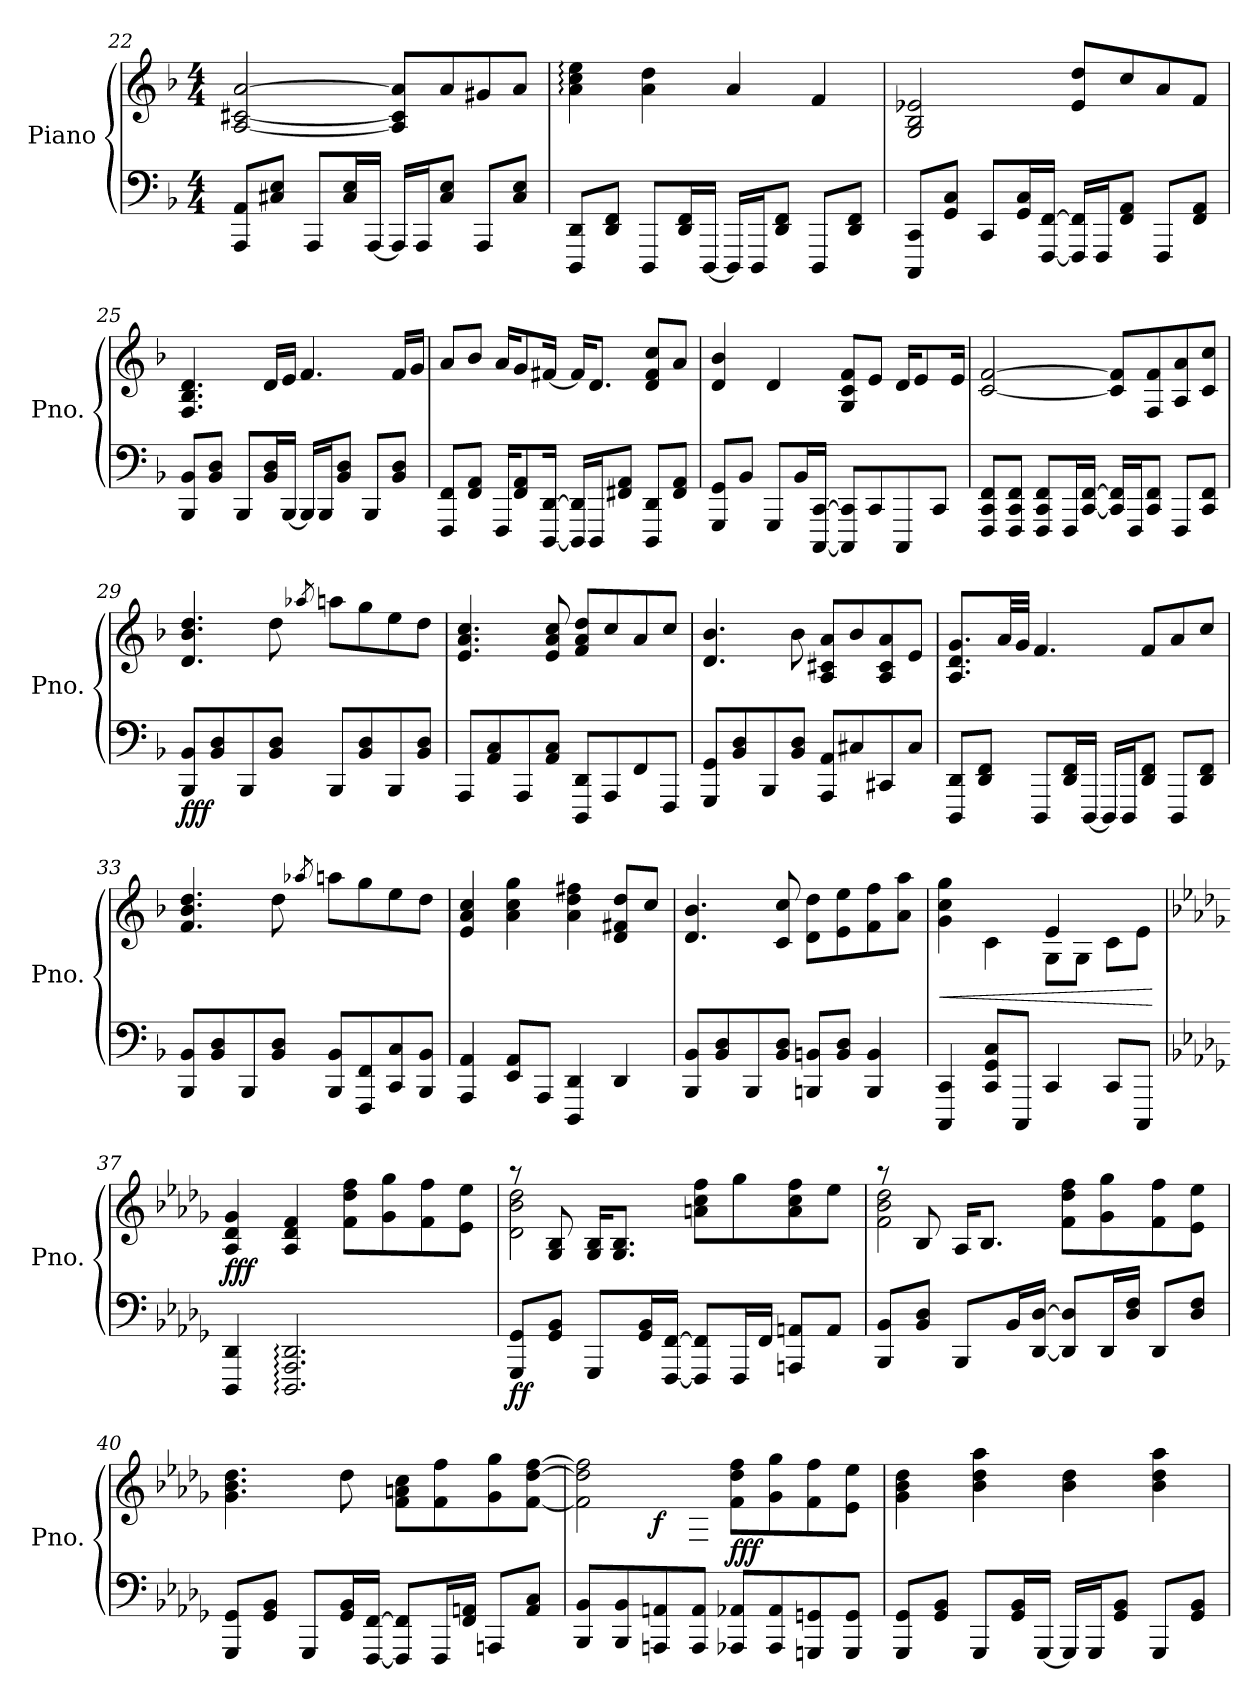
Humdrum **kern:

**kern	**kern	**dynam
*part1	*part1	*part1
*staff2	*staff1	*staff1/2
*I"Piano	*	*
*I'Pno.	*	*
*clefF4	*clefG2	*
*k[b-]	*k[b-]	*
*M4/4	*M4/4	*
=22	=22	=22
8AAA/ 8AA/L	[2A/ [2c#X/ [2a/	.
8C#X/ 8E/J	.	.
8AAA/L	.	.
16C#/ 16E/L	.	.
[16AAA/JJ	.	.
16AAA/LL]	8A/] 8c#/] 8a/]L	.
16AAA/J	.	.
8C#/ 8E/J	8a/	.
8AAA/L	8g#X/	.
8C#/ 8E/J	8a/J	.
!!LO:LB:g=z
=23	=23	=23
8DDD/ 8DD/L	4a\: 4cc\: 4ee\:	.
8DD/ 8FF/J	.	.
8DDD/L	4a\ 4dd\	.
16DD/ 16FF/L	.	.
[16DDD/JJ	.	.
16DDD/LL]	4a/	.
16DDD/J	.	.
8DD/ 8FF/J	.	.
8DDD/L	4f/	.
8DD/ 8FF/J	.	.
=24	=24	=24
8CCC/ 8CC/L	2G/ 2B-/ 2e-X/	.
8GG/ 8C/J	.	.
8CC/L	.	.
16GG/ 16C/L	.	.
[16FFF/ [16FF/JJ	.	.
16FFF/] 16FF/]LL	8e-/ 8dd/L	.
16FFF/J	.	.
8FF/ 8AA/J	8cc/	.
8FFF/L	8a/	.
8FF/ 8AA/J	8f/J	.
=25	=25	=25
8BBB-/ 8BB-/L	4.F/ 4.B-/ 4.d/	.
8BB-/ 8D/J	.	.
8BBB-/L	.	.
16BB-/ 16D/L	16d/LL	.
[16BBB-/JJ	16e/JJ	.
16BBB-/LL]	4.f/	.
16BBB-/J	.	.
8BB-/ 8D/J	.	.
8BBB-/L	.	.
8BB-/ 8D/J	16f/LL	.
.	16g/JJ	.
!!LO:LB:g=z
=26	=26	=26
8FFF/ 8FF/L	8a/L	.
8FF/ 8AA/J	8b-/J	.
16FFF/KL	16a/KL	.
8FF/ 8AA/	8g/	.
[16DDD/ [16DD/Jk	[16f#X/Jk	.
16DDD/] 16DD/]LL	16f#/KL]	.
16DDD/J	8.d/J	.
8FF#X/ 8AA/J	.	.
8DDD/ 8DD/L	8d/ 8f#/ 8cc/L	.
8FF#/ 8AA/J	8a/J	.
=27	=27	=27
8GGG/ 8GG/L	4d/ 4b-/	.
8BB-/J	.	.
8GGG/L	4d/	.
16BB-/L	.	.
[16CCC/ [16CC/JJ	.	.
8CCC/] 8CC/]L	8G/ 8c/ 8f/L	.
8CC/	8e/J	.
8CCC/	16d/KL	.
.	8e/	.
8CC/J	.	.
.	16e/Jk	.
=28	=28	=28
8FFF/ 8CC/ 8FF/L	[2c/ [2f/	.
8FFF/ 8CC/ 8FF/J	.	.
8FFF/ 8CC/ 8FF/L	.	.
16FFF/L	.	.
[16CC/ [16FF/JJ	.	.
16CC/] 16FF/]LL	8c/] 8f/]L	.
16FFF/J	.	.
8CC/ 8FF/J	8F/ 8f/	.
8FFF/L	8A/ 8a/	.
8CC/ 8FF/J	8c/ 8cc/J	.
!!LO:LB:g=z
=29	=29	=29
!	!	!LO:DY:b=2
!	!	!LO:DY:n=1:b
8BBB-/ 8BB-/L	4.d/ 4.b-/ 4.dd/	f ff
8BB-/ 8D/	.	.
8BBB-/	.	.
8BB-/ 8D/J	8dd\	.
.	8qaa-X/	.
8BBB-/L	8aan\L	.
8BB-/ 8D/	8gg\	.
8BBB-/	8ee\	.
8BB-/ 8D/J	8dd\J	.
=30	=30	=30
8AAA/L	4.e/ 4.a/ 4.cc/	.
8AA/ 8C/	.	.
8AAA/	.	.
8AA/ 8C/J	8e/ 8a/ 8cc/	.
8DDD/ 8DD/L	8f/ 8a/ 8dd/L	.
8AAA/	8cc/	.
8FF/	8a/	.
8FFF/J	8cc/J	.
!!LO:PB:g=z
=31	=31	=31
8GGG/ 8GG/L	4.d/ 4.b-/	.
8BB-/ 8D/	.	.
8BBB-/	.	.
8BB-/ 8D/J	8b-\	.
8AAA/ 8AA/L	8A/ 8c#X/ 8a/L	.
8C#X/	8b-/	.
8CC#X/	8A/ 8c#/ 8a/	.
8C#/J	8e/J	.
=32	=32	=32
8DDD/ 8DD/L	8.A/ 8.d/ 8.g/L	.
8DD/ 8FF/J	.	.
.	32a/LL	.
.	32g/JJJ	.
8DDD/L	4.f/	.
16DD/ 16FF/L	.	.
[16DDD/JJ	.	.
16DDD/LL]	.	.
16DDD/J	.	.
8DD/ 8FF/J	8f/L	.
8DDD/L	8a/	.
8DD/ 8FF/J	8cc/J	.
=33	=33	=33
8BBB-/ 8BB-/L	4.f/ 4.b-/ 4.dd/	.
8BB-/ 8D/	.	.
8BBB-/	.	.
8BB-/ 8D/J	8dd\	.
.	8qaa-X/	.
8BBB-/ 8BB-/L	8aan\L	.
8FFF/ 8FF/	8gg\	.
8CC/ 8C/	8ee\	.
8BBB-/ 8BB-/J	8dd\J	.
!!LO:LB:g=z
=34	=34	=34
4AAA/ 4AA/	4e/ 4a/ 4cc/	.
8EE/ 8AA/L	4a\ 4cc\ 4gg\	.
8AAA/J	.	.
4DDD/ 4DD/	4a\ 4dd\ 4ff#X\	.
4DD/	8d/ 8f#X/ 8dd/L	.
.	8cc/J	.
=35	=35	=35
8BBB-/ 8BB-/L	4.d/ 4.b-/	.
8BB-/ 8D/	.	.
8BBB-/	.	.
8BB-/ 8D/J	8c/ 8cc/	.
8BBBn/ 8BBn/L	8d\ 8dd\L	.
8BB/ 8D/J	8e\ 8ee\	.
4BBB/ 4BB/	8f\ 8ff\	.
.	8a\ 8aa\J	.
=36	=36	=36
!	!	!LO:HP:b
*	*^	*
4CCC/ 4CC/	2ryy	4g\ 4cc\ 4gg\	<
8CC/ 8GG/ 8C/L	.	4c\	.
8CCC/J	.	.	.
4CC/	8G\L	4e/	.
.	8G\J	.	.
8CC/L	4ryy	8c\L	.
8CCC/J	.	8e\J	.
*	*v	*v	*
.	.	[
=37	=37	=37
*k[b-e-a-d-g-]	*k[b-e-a-d-g-]	*
!	!	!LO:DY:b
4DDD-/ 4DD-/	4A-/ 4d-/ 4g-/	fff
2.DDD-/: 2.AAA-/: 2.DD-/:	4A-/ 4d-/ 4f/	.
.	8f\ 8dd-\ 8ff\L	.
.	8g-\ 8gg-\	.
.	8f\ 8ff\	.
.	8e-\ 8ee-\J	.
!!LO:LB:g=z
=38	=38	=38
*	*^	*
!	!	!	!LO:DY:b=2
8GGG-/ 8GG-/L	8r	2d-\ 2b-\ 2dd-\	ff
8GG-/ 8BB-/J	8G-/ 8B-/	.	.
8GGG-/L	16G-/ 16B-/KL	.	.
.	8.G-/ 8.B-/J	.	.
16GG-/ 16BB-/L	.	.	.
[16FFF/ [16FF/JJ	.	.	.
8FFF/] 8FF/]L	8an\ 8cc\ 8ff\L	2ryy	.
16FFF/L	8gg-\	.	.
16FF/JJ	.	.	.
8AAAn/ 8AAn/L	8a\ 8cc\ 8ff\	.	.
8AA/J	8ee-\J	.	.
=39	=39	=39	=39
8BBB-/ 8BB-/L	8r	2f\ 2b-\ 2dd-\	.
8BB-/ 8D-/J	8B-/	.	.
8BBB-/L	16A-/KL	.	.
.	8.B-/J	.	.
16BB-/L	.	.	.
[16DD-/ [16D-/JJ	.	.	.
8DD-/] 8D-/]L	8f\ 8dd-\ 8ff\L	2ryy	.
16DD-/L	8g-\ 8gg-\	.	.
16D-/ 16F/JJ	.	.	.
8DD-/L	8f\ 8ff\	.	.
8D-/ 8F/J	8e-\ 8ee-\J	.	.
*	*v	*v	*
=40	=40	=40
8GGG-/ 8GG-/L	4.g-\ 4.b-\ 4.dd-\	.
8GG-/ 8BB-/J	.	.
8GGG-/L	.	.
16GG-/ 16BB-/L	8dd-\	.
[16FFF/ [16FF/JJ	.	.
8FFF/] 8FF/]L	8f\ 8an\ 8cc\L	.
16FFF/L	8f\ 8ff\	.
16FF/ 16AAn/JJ	.	.
8AAAn/L	8g-\ 8gg-\	.
8AA/ 8C/J	[8f\ [8dd-\ [8ff\J	.
!!LO:LB:g=z
=41	=41	=41
*	*^	*
8BBB-/ 8BB-/L	4ryy	2f\] 2dd-\] 2ff\]	.
8BBB-/ 8BB-/	.	.	.
!	!	!	!LO:DY:b
8AAAn/ 8AAn/	8dd-/Lyy	.	f
8AAA/ 8AA/J	8F/J	.	.
!	!	!	!LO:DY:b
8AAA-X/ 8AA-X/L	8f\ 8dd-\ 8ff\L	2ryy	fff
8AAA-/ 8AA-/	8g-\ 8gg-\	.	.
8GGGn/ 8GGn/	8f\ 8ff\	.	.
8GGG/ 8GG/J	8e-\ 8ee-\J	.	.
*	*v	*v	*
=42	=42	=42
8GGG-/ 8GG-/L	4g-\ 4b-\ 4dd-\	.
8GG-/ 8BB-/J	.	.
8GGG-/L	4b-\ 4dd-\ 4aa-\	.
16GG-/ 16BB-/L	.	.
[16GGG-/JJ	.	.
16GGG-/LL]	4b-\ 4dd-\	.
16GGG-/J	.	.
8GG-/ 8BB-/J	.	.
8GGG-/L	4b-\ 4dd-\ 4aa-\	.
8GG-/ 8BB-/J	.	.
=	=	=
*-	*-	*-
